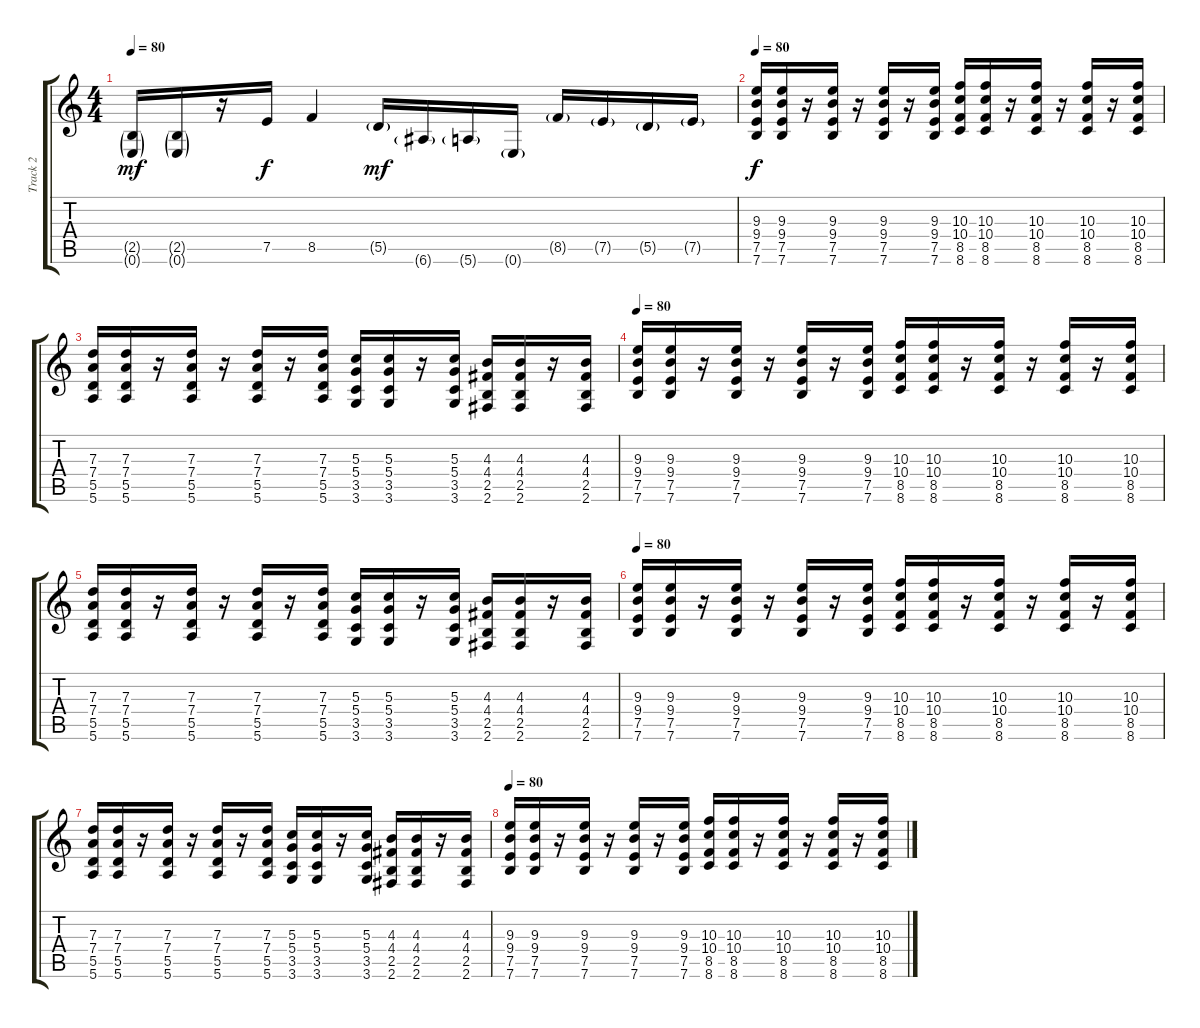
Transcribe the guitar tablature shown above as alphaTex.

\track ("Track 2" "Track 2") {instrument overdrivenguitar}
\staff {score tabs}
\tuning (E4 B3 G3 D3 A2 E2) {hide}
\ts (4 4)
\tempo 80
\clef g2
\ks c
(2.5{g} 0.6{g}).16{dy mf} (2.5{g} 0.6{g}).16 r.16 7.5.16{dy f} 8.5.4 5.5{g}.16{dy mf} 6.6{g}.16 5.6{g}.16 0.6{g}.16 8.5{g}.16 7.5{g}.16 5.5{g}.16 7.5{g}.16 |
\tempo 80
(9.3 9.4 7.5 7.6).16{dy f} (9.3 9.4 7.5 7.6).16 r.16 (9.3 9.4 7.5 7.6).16 r.16 (9.3 9.4 7.5 7.6).16 r.16 (9.3 9.4 7.5 7.6).16 (10.3 10.4 8.5 8.6).16 (10.3 10.4 8.5 8.6).16 r.16 (10.3 10.4 8.5 8.6).16 r.16 (10.3 10.4 8.5 8.6).16 r.16 (10.3 10.4 8.5 8.6).16 |
(7.3 7.4 5.5 5.6).16 (7.3 7.4 5.5 5.6).16 r.16 (7.3 7.4 5.5 5.6).16 r.16 (7.3 7.4 5.5 5.6).16 r.16 (7.3 7.4 5.5 5.6).16 (5.3 5.4 3.5 3.6).16 (5.3 5.4 3.5 3.6).16 r.16 (5.3 5.4 3.5 3.6).16 (4.3 4.4 2.5 2.6).16 (4.3 4.4 2.5 2.6).16 r.16 (4.3 4.4 2.5 2.6).16 |
\tempo 80
(9.3 9.4 7.5 7.6).16 (9.3 9.4 7.5 7.6).16 r.16 (9.3 9.4 7.5 7.6).16 r.16 (9.3 9.4 7.5 7.6).16 r.16 (9.3 9.4 7.5 7.6).16 (10.3 10.4 8.5 8.6).16 (10.3 10.4 8.5 8.6).16 r.16 (10.3 10.4 8.5 8.6).16 r.16 (10.3 10.4 8.5 8.6).16 r.16 (10.3 10.4 8.5 8.6).16 |
(7.3 7.4 5.5 5.6).16 (7.3 7.4 5.5 5.6).16 r.16 (7.3 7.4 5.5 5.6).16 r.16 (7.3 7.4 5.5 5.6).16 r.16 (7.3 7.4 5.5 5.6).16 (5.3 5.4 3.5 3.6).16 (5.3 5.4 3.5 3.6).16 r.16 (5.3 5.4 3.5 3.6).16 (4.3 4.4 2.5 2.6).16 (4.3 4.4 2.5 2.6).16 r.16 (4.3 4.4 2.5 2.6).16 |
\tempo 80
(9.3 9.4 7.5 7.6).16 (9.3 9.4 7.5 7.6).16 r.16 (9.3 9.4 7.5 7.6).16 r.16 (9.3 9.4 7.5 7.6).16 r.16 (9.3 9.4 7.5 7.6).16 (10.3 10.4 8.5 8.6).16 (10.3 10.4 8.5 8.6).16 r.16 (10.3 10.4 8.5 8.6).16 r.16 (10.3 10.4 8.5 8.6).16 r.16 (10.3 10.4 8.5 8.6).16 |
(7.3 7.4 5.5 5.6).16 (7.3 7.4 5.5 5.6).16 r.16 (7.3 7.4 5.5 5.6).16 r.16 (7.3 7.4 5.5 5.6).16 r.16 (7.3 7.4 5.5 5.6).16 (5.3 5.4 3.5 3.6).16 (5.3 5.4 3.5 3.6).16 r.16 (5.3 5.4 3.5 3.6).16 (4.3 4.4 2.5 2.6).16 (4.3 4.4 2.5 2.6).16 r.16 (4.3 4.4 2.5 2.6).16 |
\tempo 80
(9.3 9.4 7.5 7.6).16 (9.3 9.4 7.5 7.6).16 r.16 (9.3 9.4 7.5 7.6).16 r.16 (9.3 9.4 7.5 7.6).16 r.16 (9.3 9.4 7.5 7.6).16 (10.3 10.4 8.5 8.6).16 (10.3 10.4 8.5 8.6).16 r.16 (10.3 10.4 8.5 8.6).16 r.16 (10.3 10.4 8.5 8.6).16 r.16 (10.3 10.4 8.5 8.6).16
